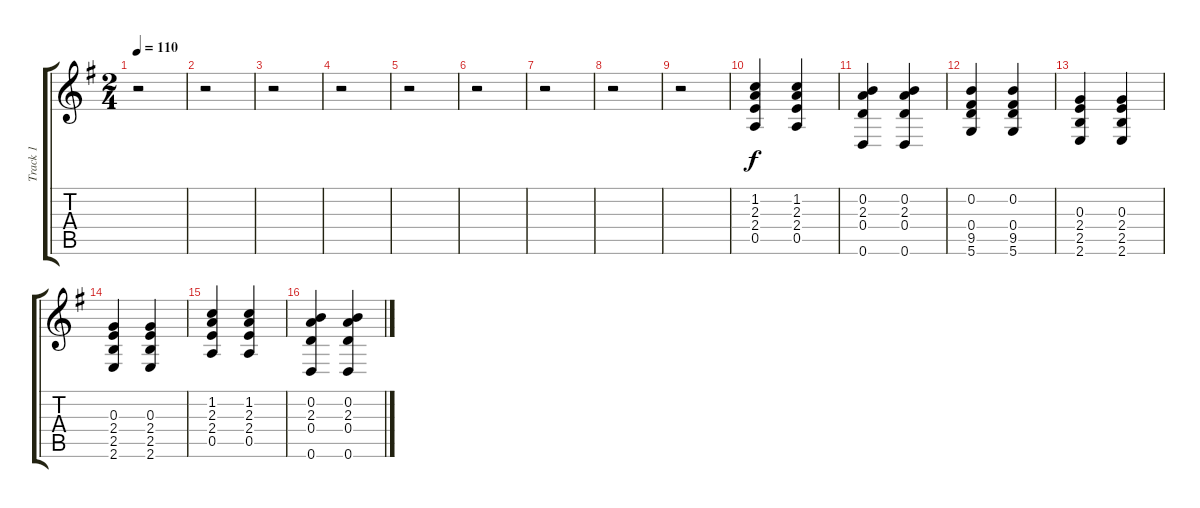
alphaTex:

\track ("Track 1" "Track 1") {instrument acousticguitarnylon}
\staff {score tabs}
\tuning (E4 B3 G3 D3 A2 D2) {hide}
\ts (2 4)
\tempo 110
\clef g2
\ks g
r.2{dy f} |
r.2 |
r.2 |
r.2 |
r.2 |
r.2 |
r.2 |
r.2 |
r.2 |
(1.2 2.3 2.4 0.5).4 (1.2 2.3 2.4 0.5).4 |
(0.2 2.3 0.4 0.6).4 (0.2 2.3 0.4 0.6).4 |
(0.2 0.4 9.5 5.6).4 (0.2 0.4 9.5 5.6).4 |
(0.3 2.4 2.5 2.6).4 (0.3 2.4 2.5 2.6).4 |
(0.3 2.4 2.5 2.6).4 (0.3 2.4 2.5 2.6).4 |
(1.2 2.3 2.4 0.5).4 (1.2 2.3 2.4 0.5).4 |
(0.2 2.3 0.4 0.6).4 (0.2 2.3 0.4 0.6).4
